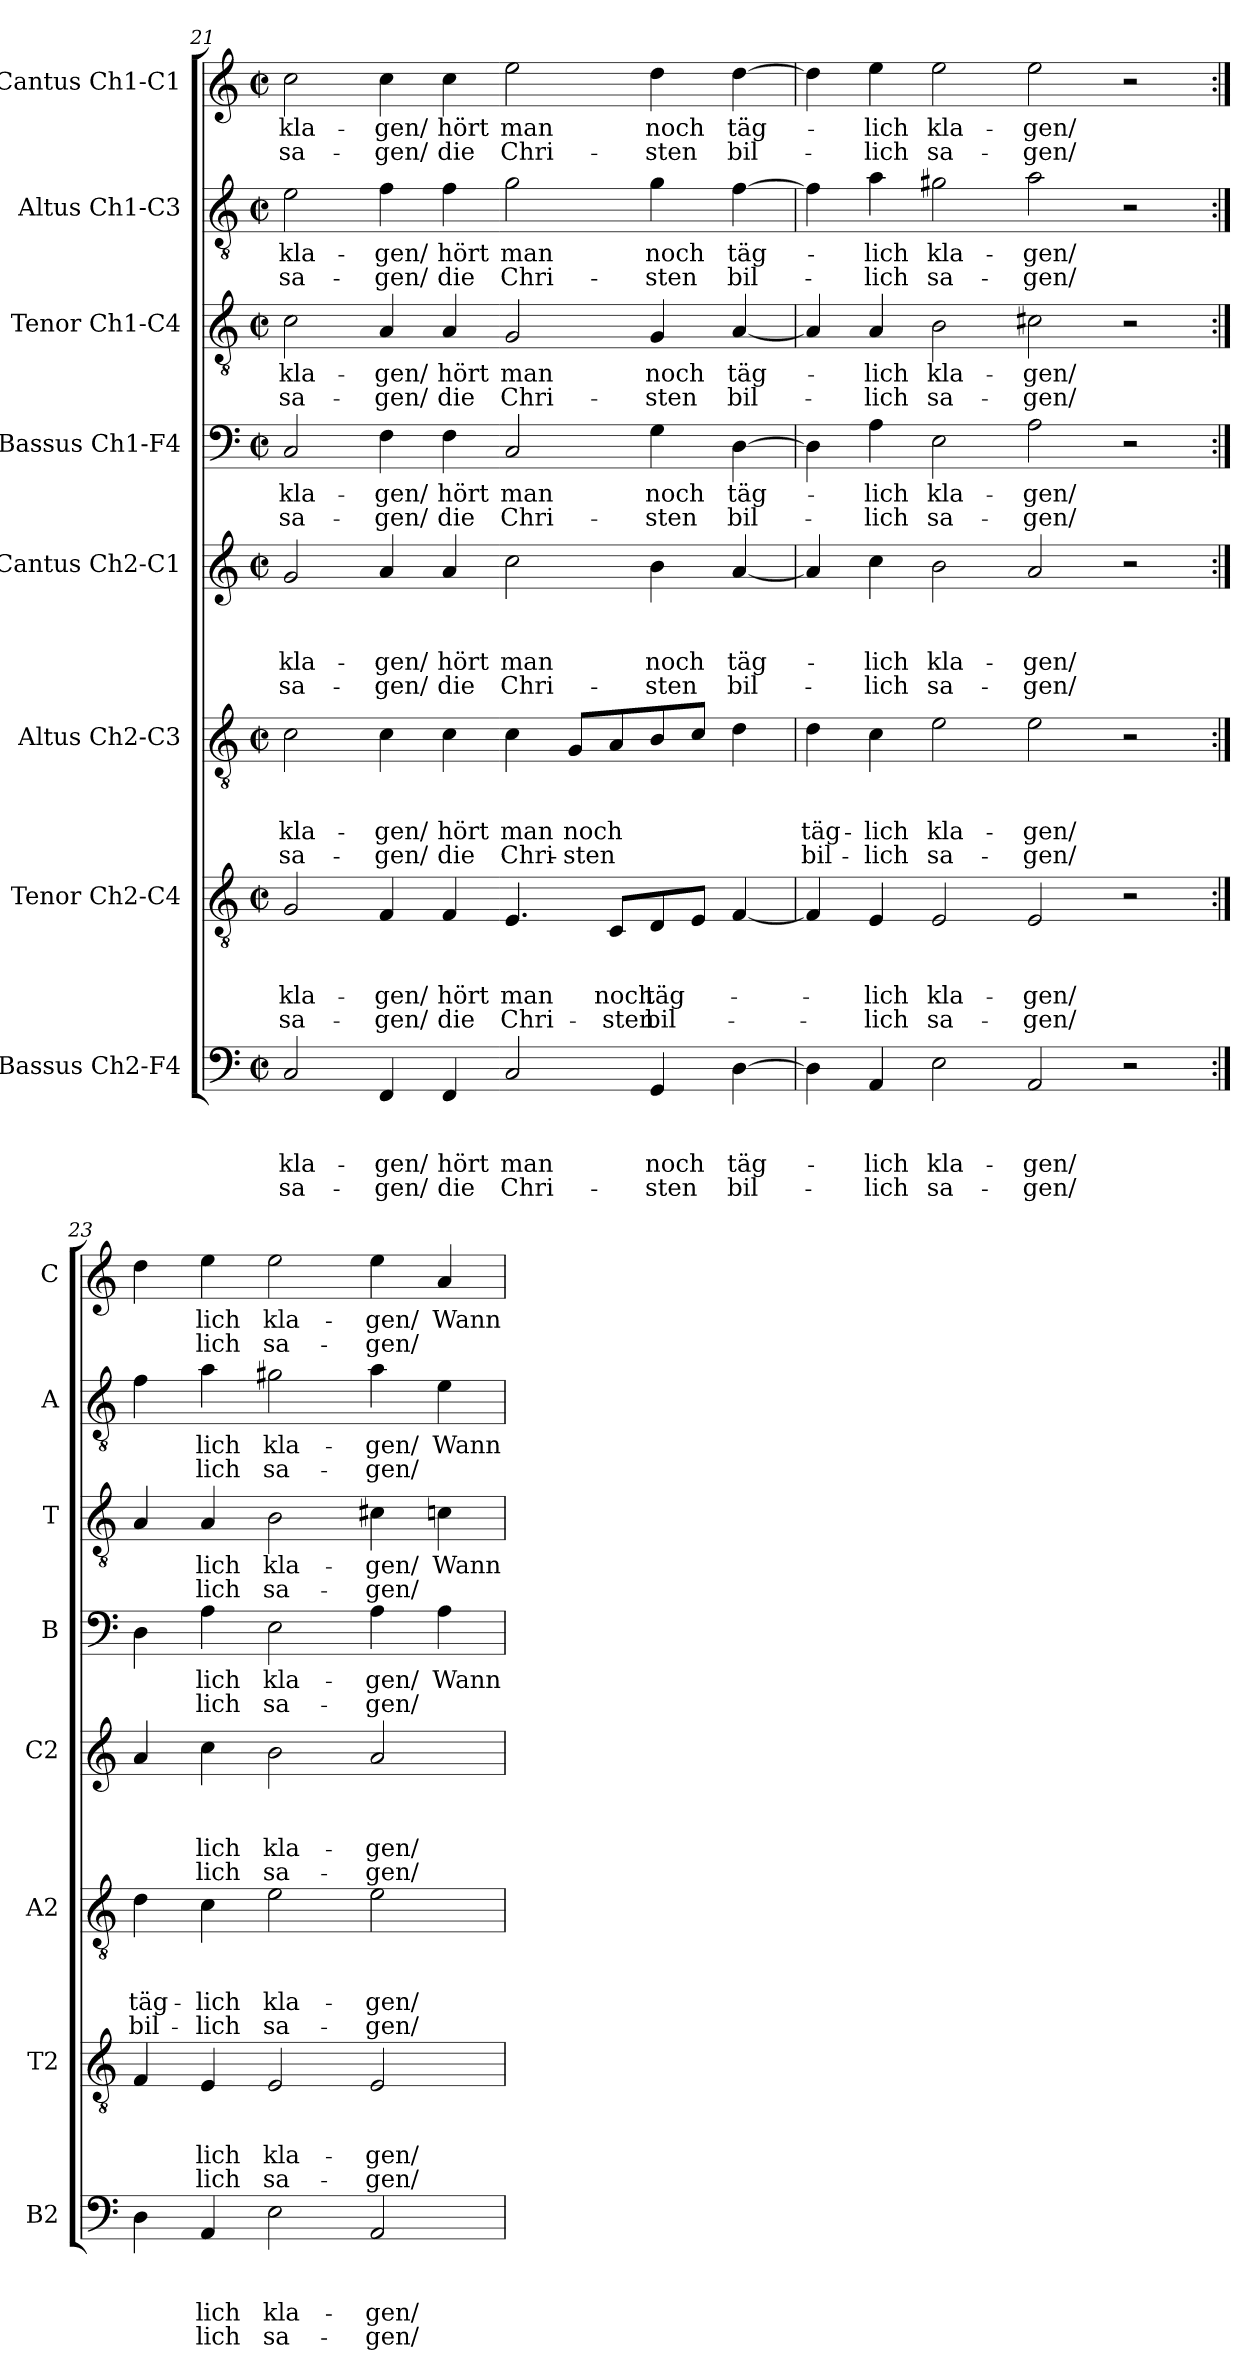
**kern	**text	**text	**text	**text	**kern	**text	**text	**text	**text	**kern	**text	**text	**text	**text	**kern	**text	**text	**text	**text	**kern	**text	**text	**kern	**text	**text	**kern	**text	**text	**kern	**text	**text
*part8	*part8	*part8	*part8	*part8	*part7	*part7	*part7	*part7	*part7	*part6	*part6	*part6	*part6	*part6	*part5	*part5	*part5	*part5	*part5	*part4	*part4	*part4	*part3	*part3	*part3	*part2	*part2	*part2	*part1	*part1	*part1
*staff8	*staff8	*staff8	*staff8	*staff8	*staff7	*staff7	*staff7	*staff7	*staff7	*staff6	*staff6	*staff6	*staff6	*staff6	*staff5	*staff5	*staff5	*staff5	*staff5	*staff4	*staff4	*staff4	*staff3	*staff3	*staff3	*staff2	*staff2	*staff2	*staff1	*staff1	*staff1
*I"Bassus Ch2-F4	*	*	*	*	*I"Tenor Ch2-C4	*	*	*	*	*I"Altus Ch2-C3	*	*	*	*	*I"Cantus Ch2-C1	*	*	*	*	*I"Bassus Ch1-F4	*	*	*I"Tenor Ch1-C4	*	*	*I"Altus Ch1-C3	*	*	*I"Cantus Ch1-C1	*	*
*I'B2	*	*	*	*	*I'T2	*	*	*	*	*I'A2	*	*	*	*	*I'C2	*	*	*	*	*I'B	*	*	*I'T	*	*	*I'A	*	*	*I'C	*	*
*clefF4	*	*	*	*	*clefGv2	*	*	*	*	*clefGv2	*	*	*	*	*clefG2	*	*	*	*	*clefF4	*	*	*clefGv2	*	*	*clefGv2	*	*	*clefG2	*	*
*k[]	*	*	*	*	*k[]	*	*	*	*	*k[]	*	*	*	*	*k[]	*	*	*	*	*k[]	*	*	*k[]	*	*	*k[]	*	*	*k[]	*	*
*C:	*	*	*	*	*C:	*	*	*	*	*C:	*	*	*	*	*C:	*	*	*	*	*C:	*	*	*C:	*	*	*C:	*	*	*C:	*	*
*M2/2	*	*	*	*	*M2/2	*	*	*	*	*M2/2	*	*	*	*	*M2/2	*	*	*	*	*M2/2	*	*	*M2/2	*	*	*M2/2	*	*	*M2/2	*	*
*met(c|)	*	*	*	*	*met(c|)	*	*	*	*	*met(c|)	*	*	*	*	*met(c|)	*	*	*	*	*met(c|)	*	*	*met(c|)	*	*	*met(c|)	*	*	*met(c|)	*	*
=21	=21	=21	=21	=21	=21	=21	=21	=21	=21	=21	=21	=21	=21	=21	=21	=21	=21	=21	=21	=21	=21	=21	=21	=21	=21	=21	=21	=21	=21	=21	=21
!	!	!	!LO:LY:b	!LO:LY:b	!	!	!	!LO:LY:b	!LO:LY:b	!	!	!	!LO:LY:b	!LO:LY:b	!	!	!	!LO:LY:b	!LO:LY:b	!	!LO:LY:b	!LO:LY:b	!	!LO:LY:b	!LO:LY:b	!	!LO:LY:b	!LO:LY:b	!	!LO:LY:b	!LO:LY:b
2C/	.	.	kla-	sa-	2G/	.	.	kla-	sa-	2c\	.	.	kla-	sa-	2g/	.	.	kla-	sa-	2C/	kla-	sa-	2c\	kla-	sa-	2e\	kla-	sa-	2cc\	kla-	sa-
!	!	!	!LO:LY:b	!LO:LY:b	!	!	!	!LO:LY:b	!LO:LY:b	!	!	!	!LO:LY:b	!LO:LY:b	!	!	!	!LO:LY:b	!LO:LY:b	!	!LO:LY:b	!LO:LY:b	!	!LO:LY:b	!LO:LY:b	!	!LO:LY:b	!LO:LY:b	!	!LO:LY:b	!LO:LY:b
4FF/	.	.	-gen/	-gen/	4F/	.	.	-gen/	-gen/	4c\	.	.	-gen/	-gen/	4a/	.	.	-gen/	-gen/	4F\	-gen/	-gen/	4A/	-gen/	-gen/	4f\	-gen/	-gen/	4cc\	-gen/	-gen/
!	!	!	!LO:LY:b	!LO:LY:b	!	!	!	!LO:LY:b	!LO:LY:b	!	!	!	!LO:LY:b	!LO:LY:b	!	!	!	!LO:LY:b	!LO:LY:b	!	!LO:LY:b	!LO:LY:b	!	!LO:LY:b	!LO:LY:b	!	!LO:LY:b	!LO:LY:b	!	!LO:LY:b	!LO:LY:b
4FF/	.	.	hört	die	4F/	.	.	hört	die	4c\	.	.	hört	die	4a/	.	.	hört	die	4F\	hört	die	4A/	hört	die	4f\	hört	die	4cc\	hört	die
!	!	!	!LO:LY:b	!LO:LY:b	!	!	!	!LO:LY:b	!LO:LY:b	!	!	!	!LO:LY:b	!LO:LY:b	!	!	!	!LO:LY:b	!LO:LY:b	!	!LO:LY:b	!LO:LY:b	!	!LO:LY:b	!LO:LY:b	!	!LO:LY:b	!LO:LY:b	!	!LO:LY:b	!LO:LY:b
2C/	.	.	man	Chri-	4.E/	.	.	man	Chri-	4c\	.	.	man	Chri-	2cc\	.	.	man	Chri-	2C/	man	Chri-	2G/	man	Chri-	2g\	man	Chri-	2ee\	man	Chri-
!	!	!	!	!	!	!	!	!	!	!	!	!	!LO:LY:b	!LO:LY:b	!	!	!	!	!	!	!	!	!	!	!	!	!	!	!	!	!
.	.	.	.	.	.	.	.	.	.	8G/L	.	.	noch	-sten	.	.	.	.	.	.	.	.	.	.	.	.	.	.	.	.	.
!	!	!	!	!	!	!	!	!LO:LY:b	!LO:LY:b	!	!	!	!	!	!	!	!	!	!	!	!	!	!	!	!	!	!	!	!	!	!
.	.	.	.	.	8C/L	.	.	noch	-sten	8A/	.	.	.	.	.	.	.	.	.	.	.	.	.	.	.	.	.	.	.	.	.
!	!	!	!LO:LY:b	!LO:LY:b	!	!	!	!LO:LY:b	!LO:LY:b	!	!	!	!	!	!	!	!	!LO:LY:b	!LO:LY:b	!	!LO:LY:b	!LO:LY:b	!	!LO:LY:b	!LO:LY:b	!	!LO:LY:b	!LO:LY:b	!	!LO:LY:b	!LO:LY:b
4GG/	.	.	noch	-sten	8D/	.	.	täg-	bil-	8B/	.	.	.	.	4b\	.	.	noch	-sten	4G\	noch	-sten	4G/	noch	-sten	4g\	noch	-sten	4dd\	noch	-sten
.	.	.	.	.	8E/J	.	.	.	.	8c/J	.	.	.	.	.	.	.	.	.	.	.	.	.	.	.	.	.	.	.	.	.
!	!	!	!LO:LY:b	!LO:LY:b	!	!	!	!	!	!	!	!	!	!	!	!	!	!LO:LY:b	!LO:LY:b	!	!LO:LY:b	!LO:LY:b	!	!LO:LY:b	!LO:LY:b	!	!LO:LY:b	!LO:LY:b	!	!LO:LY:b	!LO:LY:b
[4D\	.	.	täg-	bil-	[4F/	.	.	.	.	4d\	.	.	.	.	[4a/	.	.	täg-	bil-	[4D\	täg-	bil-	[4A/	täg-	bil-	[4f\	täg-	bil-	[4dd\	täg-	bil-
=22	=22	=22	=22	=22	=22	=22	=22	=22	=22	=22	=22	=22	=22	=22	=22	=22	=22	=22	=22	=22	=22	=22	=22	=22	=22	=22	=22	=22	=22	=22	=22
!	!	!	!	!	!	!	!	!	!	!	!	!	!LO:LY:b	!LO:LY:b	!	!	!	!	!	!	!	!	!	!	!	!	!	!	!	!	!
4D\]	.	.	.	.	4F/]	.	.	.	.	4d\	.	.	täg-	bil-	4a/]	.	.	.	.	4D\]	.	.	4A/]	.	.	4f\]	.	.	4dd\]	.	.
!	!	!	!LO:LY:b	!LO:LY:b	!	!	!	!LO:LY:b	!LO:LY:b	!	!	!	!LO:LY:b	!LO:LY:b	!	!	!	!LO:LY:b	!LO:LY:b	!	!LO:LY:b	!LO:LY:b	!	!LO:LY:b	!LO:LY:b	!	!LO:LY:b	!LO:LY:b	!	!LO:LY:b	!LO:LY:b
4AA/	.	.	-lich	-lich	4E/	.	.	-lich	-lich	4c\	.	.	-lich	-lich	4cc\	.	.	-lich	-lich	4A\	-lich	-lich	4A/	-lich	-lich	4a\	-lich	-lich	4ee\	-lich	-lich
!	!	!	!LO:LY:b	!LO:LY:b	!	!	!	!LO:LY:b	!LO:LY:b	!	!	!	!LO:LY:b	!LO:LY:b	!	!	!	!LO:LY:b	!LO:LY:b	!	!LO:LY:b	!LO:LY:b	!	!LO:LY:b	!LO:LY:b	!	!LO:LY:b	!LO:LY:b	!	!LO:LY:b	!LO:LY:b
2E\	.	.	kla-	sa-	2E/	.	.	kla-	sa-	2e\	.	.	kla-	sa-	2b\	.	.	kla-	sa-	2E\	kla-	sa-	2B\	kla-	sa-	2g#X\	kla-	sa-	2ee\	kla-	sa-
!	!	!	!LO:LY:b	!LO:LY:b	!	!	!	!LO:LY:b	!LO:LY:b	!	!	!	!LO:LY:b	!LO:LY:b	!	!	!	!LO:LY:b	!LO:LY:b	!	!LO:LY:b	!LO:LY:b	!	!LO:LY:b	!LO:LY:b	!	!LO:LY:b	!LO:LY:b	!	!LO:LY:b	!LO:LY:b
2AA/	.	.	-gen/	-gen/	2E/	.	.	-gen/	-gen/	2e\	.	.	-gen/	-gen/	2a/	.	.	-gen/	-gen/	2A\	-gen/	-gen/	2c#X\	-gen/	-gen/	2a\	-gen/	-gen/	2ee\	-gen/	-gen/
2r	.	.	.	.	2r	.	.	.	.	2r	.	.	.	.	2r	.	.	.	.	2r	.	.	2r	.	.	2r	.	.	2r	.	.
=23:|!	=23:|!	=23:|!	=23:|!	=23:|!	=23:|!	=23:|!	=23:|!	=23:|!	=23:|!	=23:|!	=23:|!	=23:|!	=23:|!	=23:|!	=23:|!	=23:|!	=23:|!	=23:|!	=23:|!	=23:|!	=23:|!	=23:|!	=23:|!	=23:|!	=23:|!	=23:|!	=23:|!	=23:|!	=23:|!	=23:|!	=23:|!
!	!	!	!	!	!	!	!	!	!	!	!	!	!LO:LY:b	!LO:LY:b	!	!	!	!	!	!	!	!	!	!	!	!	!	!	!	!	!
4D\	.	.	.	.	4F/	.	.	.	.	4d\	.	.	täg-	bil-	4a/	.	.	.	.	4D\	.	.	4A/	.	.	4f\	.	.	4dd\	.	.
!	!	!	!LO:LY:b	!LO:LY:b	!	!	!	!LO:LY:b	!LO:LY:b	!	!	!	!LO:LY:b	!LO:LY:b	!	!	!	!LO:LY:b	!LO:LY:b	!	!LO:LY:b	!LO:LY:b	!	!LO:LY:b	!LO:LY:b	!	!LO:LY:b	!LO:LY:b	!	!LO:LY:b	!LO:LY:b
4AA/	.	.	lich	lich	4E/	.	.	lich	lich	4c\	.	.	-lich	-lich	4cc\	.	.	lich	lich	4A\	lich	lich	4A/	lich	lich	4a\	lich	lich	4ee\	lich	lich
!	!	!	!LO:LY:b	!LO:LY:b	!	!	!	!LO:LY:b	!LO:LY:b	!	!	!	!LO:LY:b	!LO:LY:b	!	!	!	!LO:LY:b	!LO:LY:b	!	!LO:LY:b	!LO:LY:b	!	!LO:LY:b	!LO:LY:b	!	!LO:LY:b	!LO:LY:b	!	!LO:LY:b	!LO:LY:b
2E\	.	.	kla-	sa-	2E/	.	.	kla-	sa-	2e\	.	.	kla-	sa-	2b\	.	.	kla-	sa-	2E\	kla-	sa-	2B\	kla-	sa-	2g#X\	kla-	sa-	2ee\	kla-	sa-
!	!	!	!LO:LY:b	!LO:LY:b	!	!	!	!LO:LY:b	!LO:LY:b	!	!	!	!LO:LY:b	!LO:LY:b	!	!	!	!LO:LY:b	!LO:LY:b	!	!LO:LY:b	!LO:LY:b	!	!LO:LY:b	!LO:LY:b	!	!LO:LY:b	!LO:LY:b	!	!LO:LY:b	!LO:LY:b
2AA/	.	.	-gen/	-gen/	2E/	.	.	-gen/	-gen/	2e\	.	.	-gen/	-gen/	2a/	.	.	-gen/	-gen/	4A\	-gen/	-gen/	4c#X\	-gen/	-gen/	4a\	-gen/	-gen/	4ee\	-gen/	-gen/
!	!	!	!	!	!	!	!	!	!	!	!	!	!	!	!	!	!	!	!	!	!LO:LY:b	!	!	!LO:LY:b	!	!	!LO:LY:b	!	!	!LO:LY:b	!
.	.	.	.	.	.	.	.	.	.	.	.	.	.	.	.	.	.	.	.	4A\	Wann	.	4cn\	Wann	.	4e\	Wann	.	4a/	Wann	.
=	=	=	=	=	=	=	=	=	=	=	=	=	=	=	=	=	=	=	=	=	=	=	=	=	=	=	=	=	=	=	=
*-	*-	*-	*-	*-	*-	*-	*-	*-	*-	*-	*-	*-	*-	*-	*-	*-	*-	*-	*-	*-	*-	*-	*-	*-	*-	*-	*-	*-	*-	*-	*-
